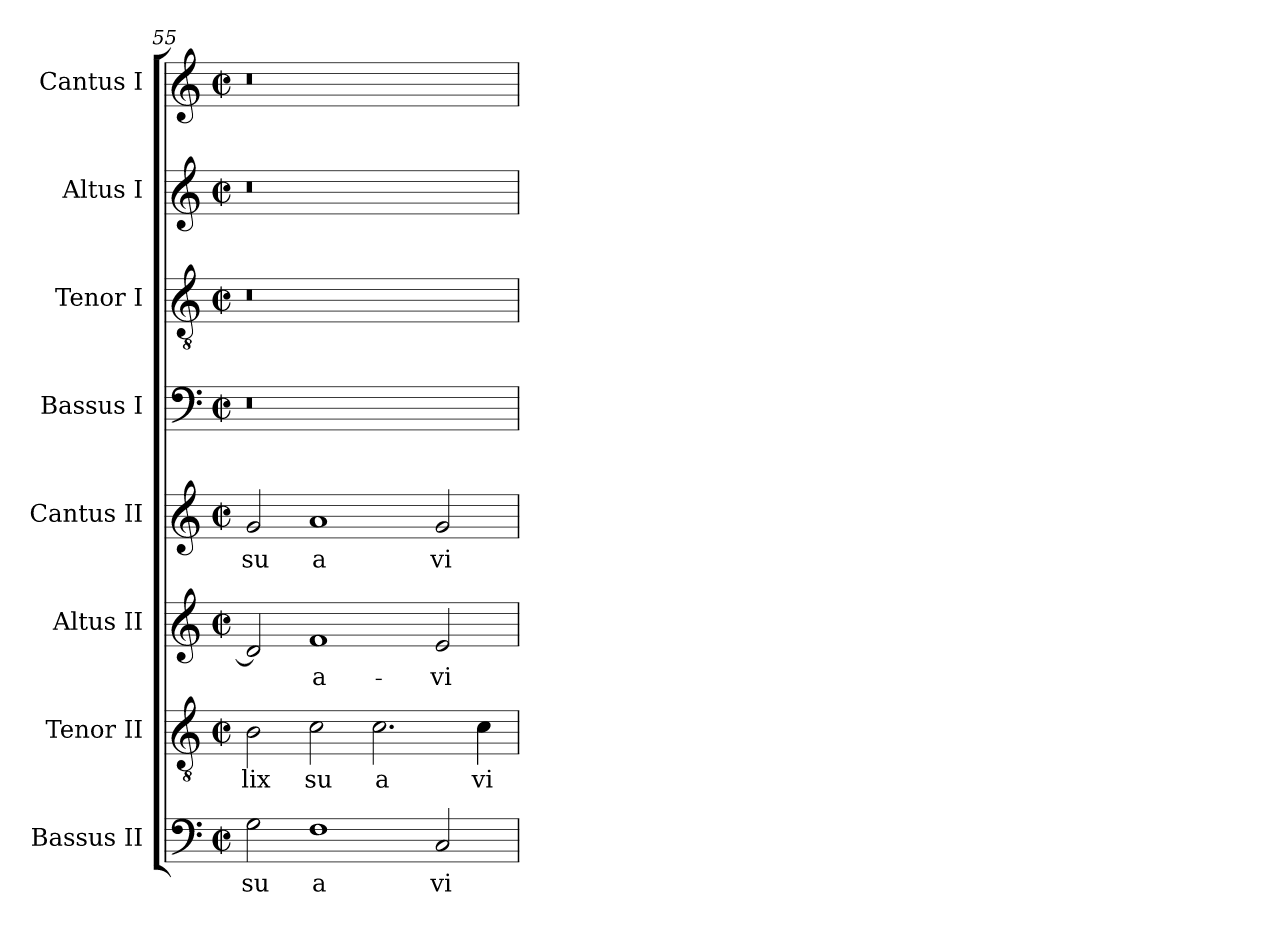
**kern	**text	**kern	**text	**kern	**text	**kern	**text	**kern	**kern	**kern	**kern
*part8	*part8	*part7	*part7	*part6	*part6	*part5	*part5	*part4	*part3	*part2	*part1
*staff8	*staff8	*staff7	*staff7	*staff6	*staff6	*staff5	*staff5	*staff4	*staff3	*staff2	*staff1
*I"Bassus II	*	*I"Tenor II	*	*I"Altus II	*	*I"Cantus II	*	*I"Bassus I	*I"Tenor I	*I"Altus I	*I"Cantus I
*clefF4	*	*clefGv2	*	*clefG2	*	*clefG2	*	*clefF4	*clefGv2	*clefG2	*clefG2
*M2/2	*	*M2/2	*	*M2/2	*	*M2/2	*	*M2/2	*M2/2	*M2/2	*M2/2
*met(c|)	*	*met(c|)	*	*met(c|)	*	*met(c|)	*	*met(c|)	*met(c|)	*met(c|)	*met(c|)
=55	=55	=55	=55	=55	=55	=55	=55	=55	=55	=55	=55
!	!LO:LY:b:cj	!	!LO:LY:b:cj	!	!	!	!LO:LY:b:cj	!	!	!	!
2G\	su	2B\	lix	2d/]	.	2g/	su	0r	0r	0r	0r
!	!LO:LY:b:cj	!	!LO:LY:b:cj	!	!LO:LY:b:cj	!	!LO:LY:b:cj	!	!	!	!
1F	a	2c\	su	1f	-a-	1a	a	.	.	.	.
!	!	!	!LO:LY:b:cj	!	!	!	!	!	!	!	!
.	.	2.c\	a	.	.	.	.	.	.	.	.
!	!LO:LY:b:cj	!	!	!	!LO:LY:b:cj	!	!LO:LY:b:cj	!	!	!	!
2C/	vi	.	.	2e/	-vi-	2g/	vi	.	.	.	.
!	!	!	!LO:LY:b:cj	!	!	!	!	!	!	!	!
.	.	4c\	vi	.	.	.	.	.	.	.	.
=	=	=	=	=	=	=	=	=	=	=	=
*-	*-	*-	*-	*-	*-	*-	*-	*-	*-	*-	*-
